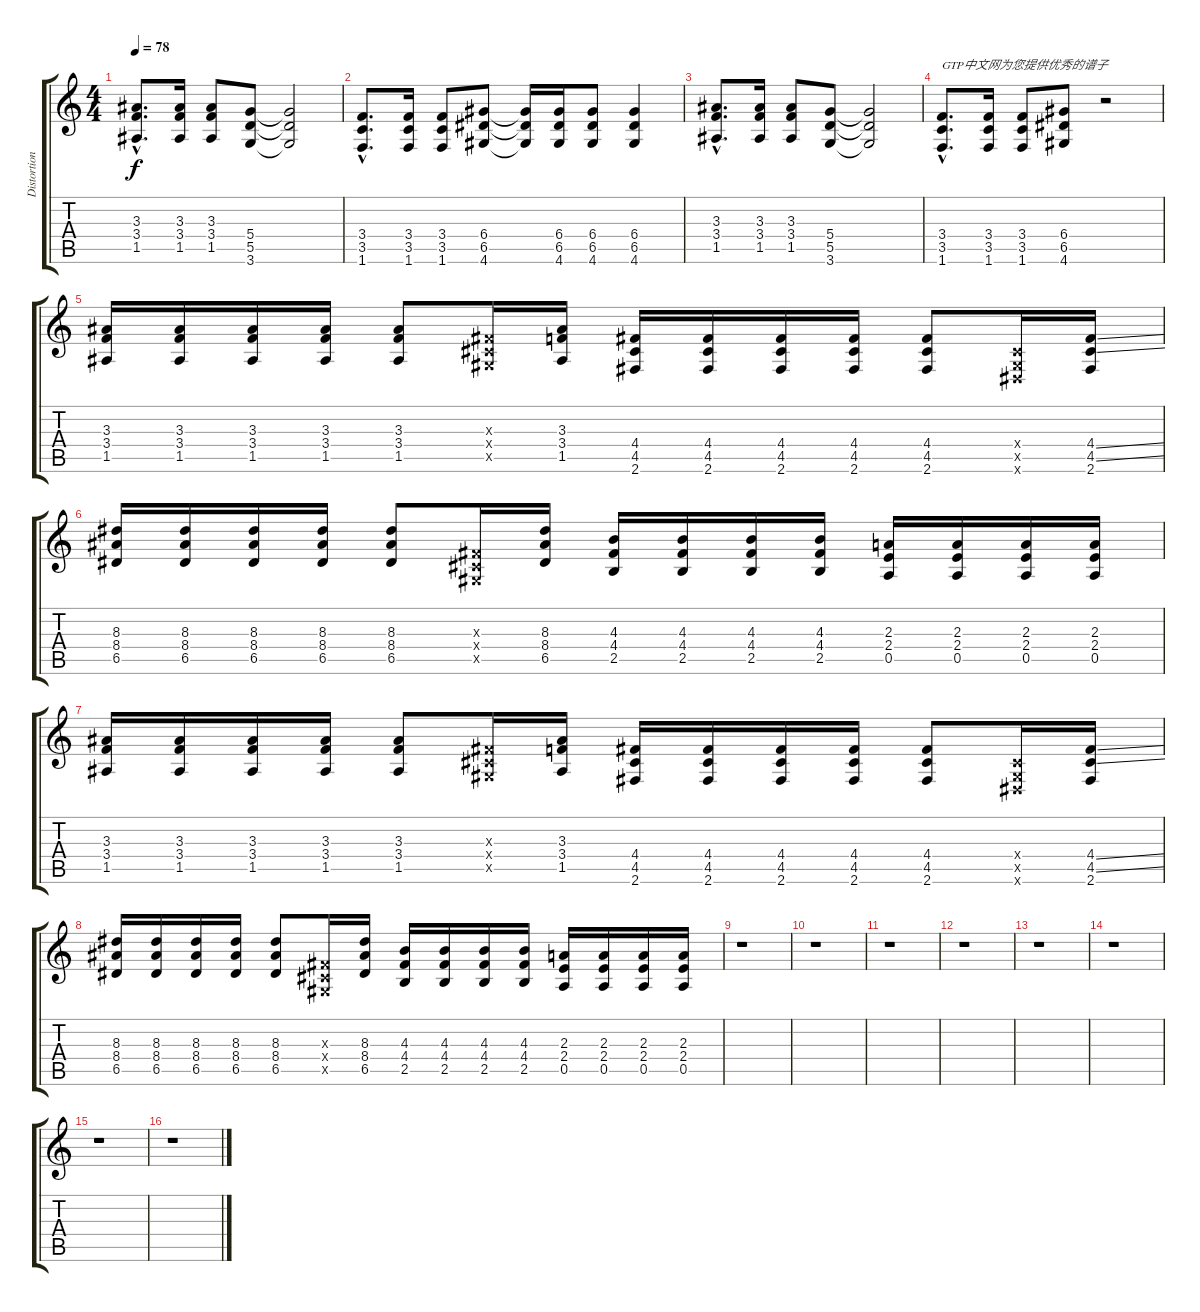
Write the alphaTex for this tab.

\track ("Distortion Guitar" "Distortion") {instrument distortionguitar}
\staff {score tabs}
\tuning (E4 B3 G3 D3 A2 E2) {hide}
\ts (4 4)
\tempo 78
\clef g2
\ks c
(3.3{hac} 3.4{hac} 1.5{hac}).8{d dy f instrument distortionguitar} (3.3 3.4 1.5).16 (3.3 3.4 1.5).8 (5.4 5.5 3.6).8 (5.4{t} 5.5{t} 3.6{t}).2 |
(3.4{hac} 3.5{hac} 1.6{hac}).8{d} (3.4 3.5 1.6).16 (3.4 3.5 1.6).8 (6.4 6.5 4.6).8 (6.4{t} 6.5{t} 4.6{t}).16 (6.4 6.5 4.6).16 (6.4 6.5 4.6).8 (6.4 6.5 4.6).4 |
(3.3{hac} 3.4{hac} 1.5{hac}).8{d} (3.3 3.4 1.5).16 (3.3 3.4 1.5).8 (5.4 5.5 3.6).8 (5.4{t} 5.5{t} 3.6{t}).2 |
(3.4{hac} 3.5{hac} 1.6{hac}).8{d txt "GTP中文网为您提供优秀的谱子"} (3.4 3.5 1.6).16 (3.4 3.5 1.6).8 (6.4 6.5 4.6).8 r.2 |
(3.3 3.4 1.5).16 (3.3 3.4 1.5).16 (3.3 3.4 1.5).16 (3.3 3.4 1.5).16 (3.3 3.4 1.5).8 (-1.3{x} -1.4{x} -1.5{x}).16 (3.3 3.4 1.5).16 (4.4 4.5 2.6).16 (4.4 4.5 2.6).16 (4.4 4.5 2.6).16 (4.4 4.5 2.6).16 (4.4 4.5 2.6).8 (-1.4{x} -1.5{x} -1.6{x}).16 (4.4{ss} 4.5{ss} 2.6).16 |
(8.3 8.4 6.5).16 (8.3 8.4 6.5).16 (8.3 8.4 6.5).16 (8.3 8.4 6.5).16 (8.3 8.4 6.5).8 (-1.3{x} -1.4{x} -1.5{x}).16 (8.3 8.4 6.5).16 (4.3 4.4 2.5).16 (4.3 4.4 2.5).16 (4.3 4.4 2.5).16 (4.3 4.4 2.5).16 (2.3 2.4 0.5).16 (2.3 2.4 0.5).16 (2.3 2.4 0.5).16 (2.3 2.4 0.5).16 |
(3.3 3.4 1.5).16 (3.3 3.4 1.5).16 (3.3 3.4 1.5).16 (3.3 3.4 1.5).16 (3.3 3.4 1.5).8 (-1.3{x} -1.4{x} -1.5{x}).16 (3.3 3.4 1.5).16 (4.4 4.5 2.6).16 (4.4 4.5 2.6).16 (4.4 4.5 2.6).16 (4.4 4.5 2.6).16 (4.4 4.5 2.6).8 (-1.4{x} -1.5{x} -1.6{x}).16 (4.4{ss} 4.5{ss} 2.6).16 |
(8.3 8.4 6.5).16 (8.3 8.4 6.5).16 (8.3 8.4 6.5).16 (8.3 8.4 6.5).16 (8.3 8.4 6.5).8 (-1.3{x} -1.4{x} -1.5{x}).16 (8.3 8.4 6.5).16 (4.3 4.4 2.5).16 (4.3 4.4 2.5).16 (4.3 4.4 2.5).16 (4.3 4.4 2.5).16 (2.3 2.4 0.5).16 (2.3 2.4 0.5).16 (2.3 2.4 0.5).16 (2.3 2.4 0.5).16 |
r.1 |
r.1 |
r.1 |
r.1 |
r.1 |
r.1 |
r.1 |
r.1
